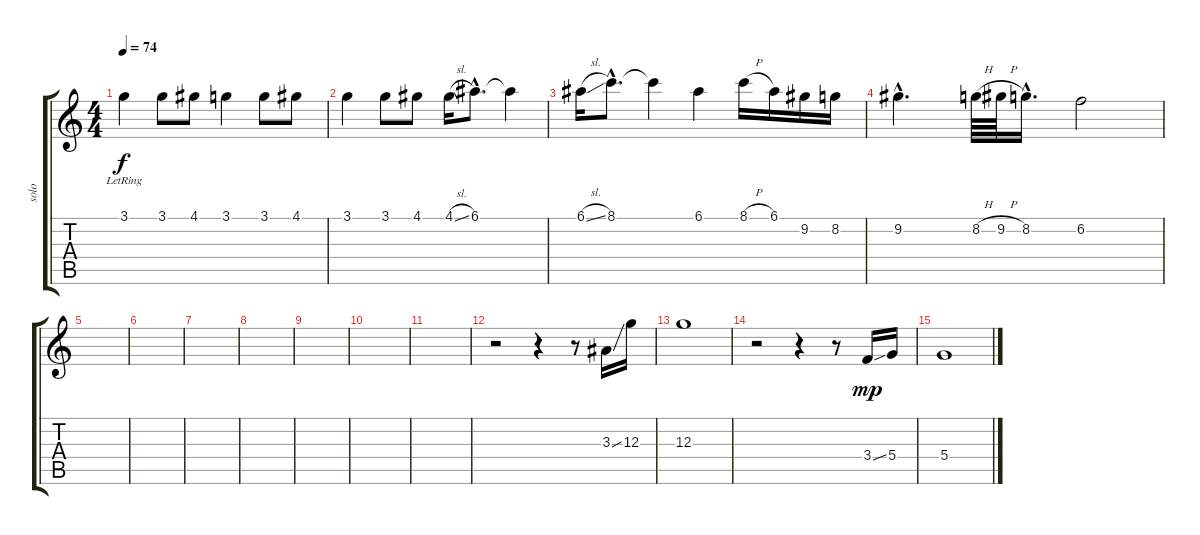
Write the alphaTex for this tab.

\track ("solo" "solo") {instrument acousticguitarnylon}
\staff {score tabs}
\tuning (E4 B3 G3 D3 A2 E2) {hide}
\ts (4 4)
\tempo 74
\clef g2
\ks c
3.1{lr}.4{dy f instrument acousticguitarnylon} 3.1.8 4.1.8 3.1.4 3.1.8 4.1.8 |
3.1.4 3.1.8 4.1.8 4.1{sl}.16 6.1{hac}.8{d} 6.1{t}.4 |
6.1{sl}.16 8.1{hac}.8{d} 8.1{t}.4 6.1.4 8.1{h}.16 6.1.16 9.2.16 8.2.16 |
9.2{hac}.4{d} 8.2{h}.64 9.2{h}.64 8.2{hac}.16{d} 6.2.2 |
|
|
|
|
|
|
|
r.2 r.4 r.8 3.3{ss}.16 12.3.16 |
12.3.1 |
r.2 r.4 r.8 3.4{ss}.16{dy mp} 5.4.16 |
5.4.1
